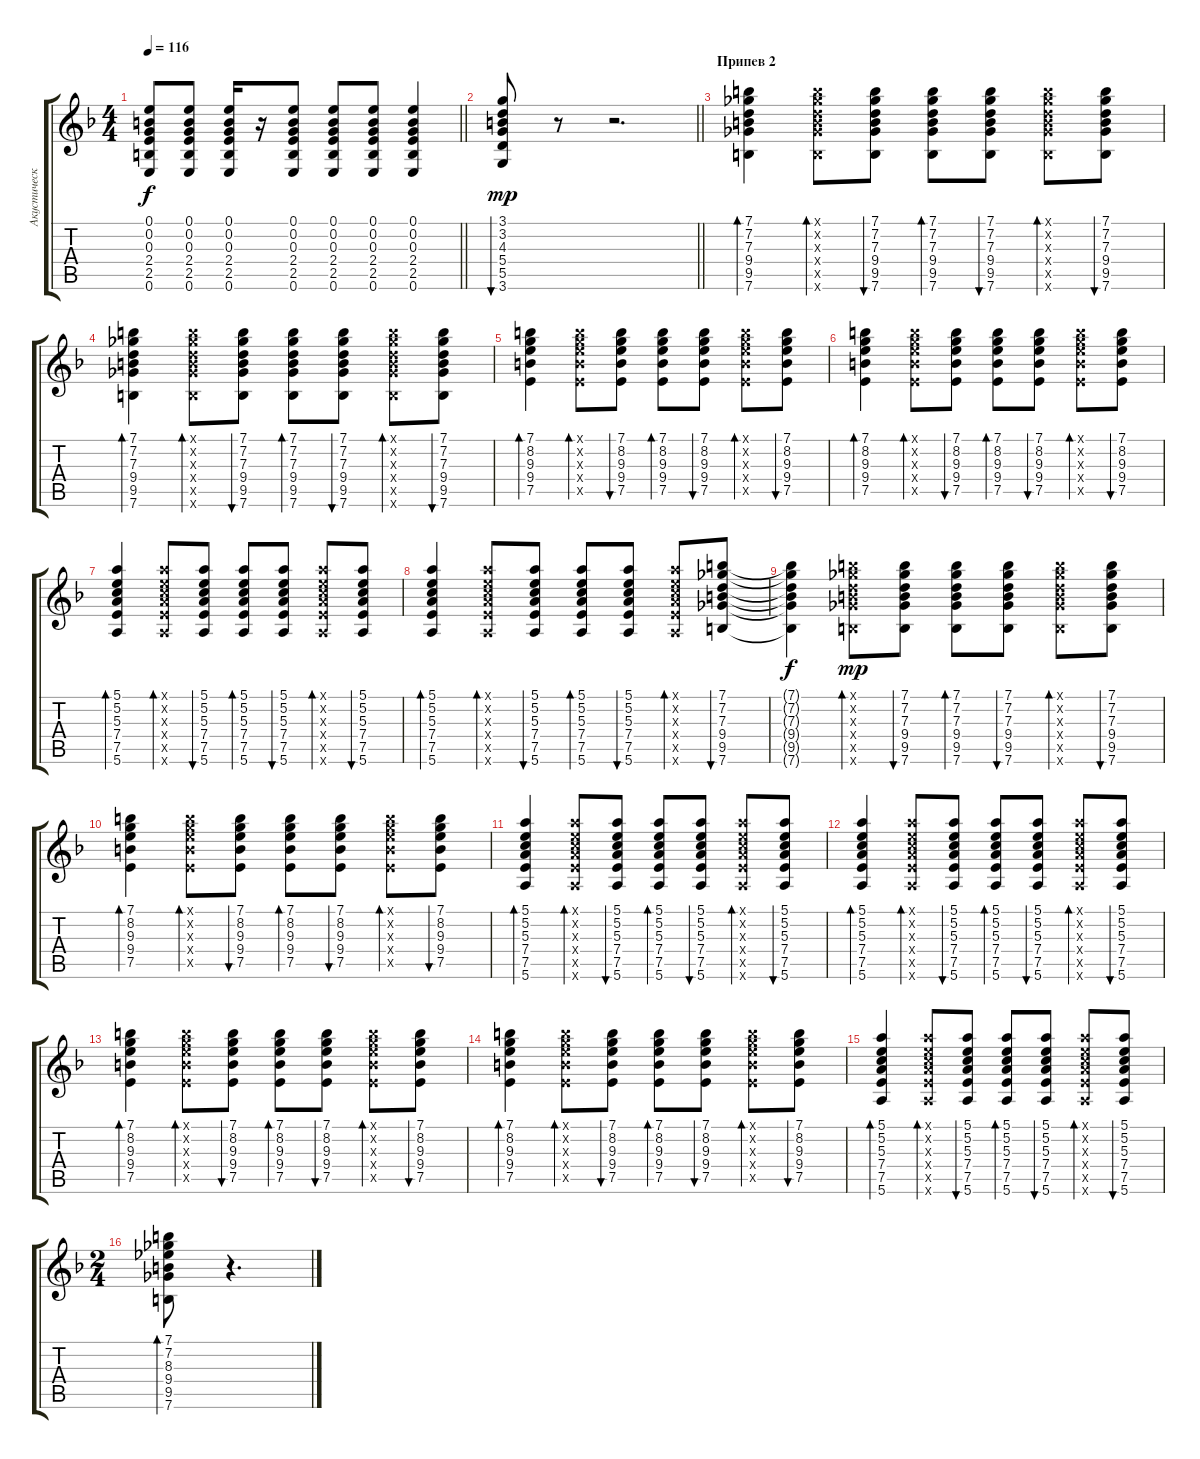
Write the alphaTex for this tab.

\track ("Акустическая Гитара" "Акустическ") {instrument acousticguitarsteel}
\staff {score tabs}
\tuning (E4 B3 G3 D3 A2 E2) {hide}
\ts (4 4)
\tempo 116
\clef g2
\barLineRight lightlight
\ks dminor
(0.1 0.2 0.3 2.4 2.5 0.6).8{dy f} (0.1 0.2 0.3 2.4 2.5 0.6).8 (0.1 0.2 0.3 2.4 2.5 0.6).16 r.16 (0.1 0.2 0.3 2.4 2.5 0.6).8 (0.1 0.2 0.3 2.4 2.5 0.6).8 (0.1 0.2 0.3 2.4 2.5 0.6).8 (0.1 0.2 0.3 2.4 2.5 0.6).4 |
\barLineRight lightlight
(3.1 3.2 4.3 5.4 5.5 3.6).8{bu 60 dy mp} r.8 r.2{d} |
\section ("" "Припев 2")
(7.1 7.2 7.3 9.4 9.5 7.6).4{bd 60 volume 11} (7.1{x} 7.2{x} 7.3{x} 9.4{x} 9.5{x} 7.6{x}).8{bd 60} (7.1 7.2 7.3 9.4 9.5 7.6).8{bu 60} (7.1 7.2 7.3 9.4 9.5 7.6).8{bd 60} (7.1 7.2 7.3 9.4 9.5 7.6).8{bu 60} (7.1{x} 7.2{x} 7.3{x} 9.4{x} 9.5{x} 7.6{x}).8{bd 60} (7.1 7.2 7.3 9.4 9.5 7.6).8{bu 60} |
(7.1 7.2 7.3 9.4 9.5 7.6).4{bd 60} (7.1{x} 7.2{x} 7.3{x} 9.4{x} 9.5{x} 7.6{x}).8{bd 60} (7.1 7.2 7.3 9.4 9.5 7.6).8{bu 60} (7.1 7.2 7.3 9.4 9.5 7.6).8{bd 60} (7.1 7.2 7.3 9.4 9.5 7.6).8{bu 60} (7.1{x} 7.2{x} 7.3{x} 9.4{x} 9.5{x} 7.6{x}).8{bd 60} (7.1 7.2 7.3 9.4 9.5 7.6).8{bu 60} |
(7.1 8.2 9.3 9.4 7.5).4{bd 60} (7.1{x} 8.2{x} 9.3{x} 9.4{x} 7.5{x}).8{bd 60} (7.1 8.2 9.3 9.4 7.5).8{bu 60} (7.1 8.2 9.3 9.4 7.5).8{bd 60} (7.1 8.2 9.3 9.4 7.5).8{bu 60} (7.1{x} 8.2{x} 9.3{x} 9.4{x} 7.5{x}).8{bd 60} (7.1 8.2 9.3 9.4 7.5).8{bu 60} |
(7.1 8.2 9.3 9.4 7.5).4{bd 60} (7.1{x} 8.2{x} 9.3{x} 9.4{x} 7.5{x}).8{bd 60} (7.1 8.2 9.3 9.4 7.5).8{bu 60} (7.1 8.2 9.3 9.4 7.5).8{bd 60} (7.1 8.2 9.3 9.4 7.5).8{bu 60} (7.1{x} 8.2{x} 9.3{x} 9.4{x} 7.5{x}).8{bd 60} (7.1 8.2 9.3 9.4 7.5).8{bu 60} |
(5.1 5.2 5.3 7.4 7.5 5.6).4{bd 60} (5.1{x} 5.2{x} 5.3{x} 7.4{x} 7.5{x} 5.6{x}).8{bd 60} (5.1 5.2 5.3 7.4 7.5 5.6).8{bu 60} (5.1 5.2 5.3 7.4 7.5 5.6).8{bd 60} (5.1 5.2 5.3 7.4 7.5 5.6).8{bu 60} (5.1{x} 5.2{x} 5.3{x} 7.4{x} 7.5{x} 5.6{x}).8{bd 60} (5.1 5.2 5.3 7.4 7.5 5.6).8{bu 60} |
(5.1 5.2 5.3 7.4 7.5 5.6).4{bd 60} (5.1{x} 5.2{x} 5.3{x} 7.4{x} 7.5{x} 5.6{x}).8{bd 60} (5.1 5.2 5.3 7.4 7.5 5.6).8{bu 60} (5.1 5.2 5.3 7.4 7.5 5.6).8{bd 60} (5.1 5.2 5.3 7.4 7.5 5.6).8{bu 60} (5.1{x} 5.2{x} 5.3{x} 7.4{x} 7.5{x} 5.6{x}).8{bd 60} (7.1 7.2 7.3 9.4 9.5 7.6).8{bu 60} |
(7.1{t} 7.2{t} 7.3{t} 9.4{t} 9.5{t} 7.6{t}).4{dy f} (7.1{x} 7.2{x} 7.3{x} 9.4{x} 9.5{x} 7.6{x}).8{bd 60 dy mp} (7.1 7.2 7.3 9.4 9.5 7.6).8{bu 60} (7.1 7.2 7.3 9.4 9.5 7.6).8{bd 60} (7.1 7.2 7.3 9.4 9.5 7.6).8{bu 60} (7.1{x} 7.2{x} 7.3{x} 9.4{x} 9.5{x} 7.6{x}).8{bd 60} (7.1 7.2 7.3 9.4 9.5 7.6).8{bu 60} |
(7.1 8.2 9.3 9.4 7.5).4{bd 60} (7.1{x} 8.2{x} 9.3{x} 9.4{x} 7.5{x}).8{bd 60} (7.1 8.2 9.3 9.4 7.5).8{bu 60} (7.1 8.2 9.3 9.4 7.5).8{bd 60} (7.1 8.2 9.3 9.4 7.5).8{bu 60} (7.1{x} 8.2{x} 9.3{x} 9.4{x} 7.5{x}).8{bd 60} (7.1 8.2 9.3 9.4 7.5).8{bu 60} |
(5.1 5.2 5.3 7.4 7.5 5.6).4{bd 60} (5.1{x} 5.2{x} 5.3{x} 7.4{x} 7.5{x} 5.6{x}).8{bd 60} (5.1 5.2 5.3 7.4 7.5 5.6).8{bu 60} (5.1 5.2 5.3 7.4 7.5 5.6).8{bd 60} (5.1 5.2 5.3 7.4 7.5 5.6).8{bu 60} (5.1{x} 5.2{x} 5.3{x} 7.4{x} 7.5{x} 5.6{x}).8{bd 60} (5.1 5.2 5.3 7.4 7.5 5.6).8{bu 60} |
(5.1 5.2 5.3 7.4 7.5 5.6).4{bd 60} (5.1{x} 5.2{x} 5.3{x} 7.4{x} 7.5{x} 5.6{x}).8{bd 60} (5.1 5.2 5.3 7.4 7.5 5.6).8{bu 60} (5.1 5.2 5.3 7.4 7.5 5.6).8{bd 60} (5.1 5.2 5.3 7.4 7.5 5.6).8{bu 60} (5.1{x} 5.2{x} 5.3{x} 7.4{x} 7.5{x} 5.6{x}).8{bd 60} (5.1 5.2 5.3 7.4 7.5 5.6).8{bu 60} |
(7.1 8.2 9.3 9.4 7.5).4{bd 60} (7.1{x} 8.2{x} 9.3{x} 9.4{x} 7.5{x}).8{bd 60} (7.1 8.2 9.3 9.4 7.5).8{bu 60} (7.1 8.2 9.3 9.4 7.5).8{bd 60} (7.1 8.2 9.3 9.4 7.5).8{bu 60} (7.1{x} 8.2{x} 9.3{x} 9.4{x} 7.5{x}).8{bd 60} (7.1 8.2 9.3 9.4 7.5).8{bu 60} |
(7.1 8.2 9.3 9.4 7.5).4{bd 60} (7.1{x} 8.2{x} 9.3{x} 9.4{x} 7.5{x}).8{bd 60} (7.1 8.2 9.3 9.4 7.5).8{bu 60} (7.1 8.2 9.3 9.4 7.5).8{bd 60} (7.1 8.2 9.3 9.4 7.5).8{bu 60} (7.1{x} 8.2{x} 9.3{x} 9.4{x} 7.5{x}).8{bd 60} (7.1 8.2 9.3 9.4 7.5).8{bu 60} |
(5.1 5.2 5.3 7.4 7.5 5.6).4{bd 60} (5.1{x} 5.2{x} 5.3{x} 7.4{x} 7.5{x} 5.6{x}).8{bd 60} (5.1 5.2 5.3 7.4 7.5 5.6).8{bu 60} (5.1 5.2 5.3 7.4 7.5 5.6).8{bd 60} (5.1 5.2 5.3 7.4 7.5 5.6).8{bu 60} (5.1{x} 5.2{x} 5.3{x} 7.4{x} 7.5{x} 5.6{x}).8{bd 60} (5.1 5.2 5.3 7.4 7.5 5.6).8{bu 60} |
\ts (2 4)
(7.1 7.2 8.3 9.4 9.5 7.6).8{bd 60} r.4{d}
